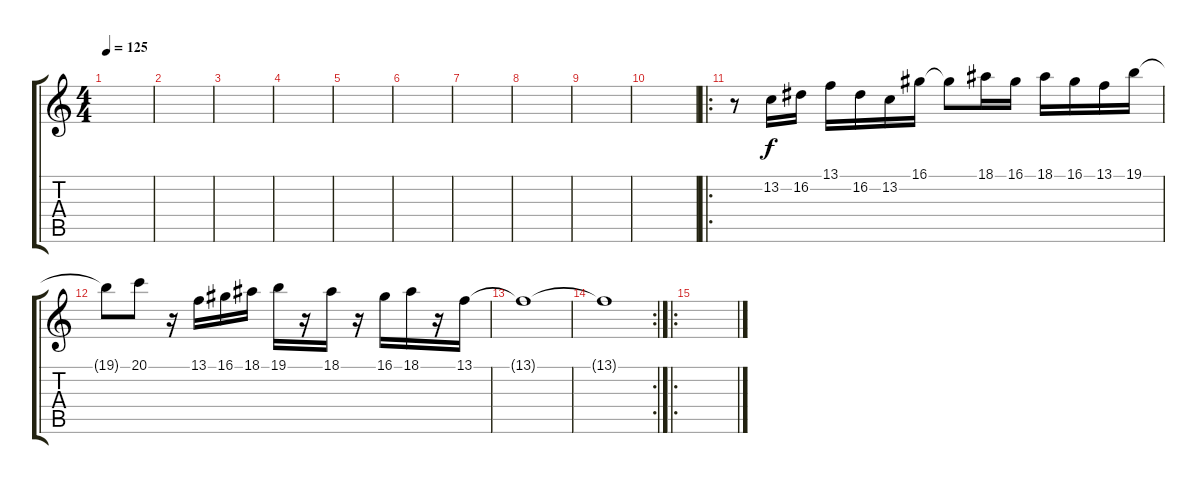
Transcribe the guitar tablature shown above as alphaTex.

\track "" {instrument stringensemble1}
\staff {score tabs}
\tuning (E4 B3 G3 D3 A2 E2) {hide}
\ts (4 4)
\tempo 125
\clef g2
\ks c
|
|
|
|
|
|
|
|
|
|
\ro
r.8 13.2.16 16.2.16 13.1.16 16.2.16 13.2.16 16.1.16 16.1{t}.8 18.1.16 16.1.16 18.1.16 16.1.16 13.1.16 19.1.16 |
19.1{t}.8 20.1.8 r.16 13.1.16 16.1.16 18.1.16 19.1.16 r.16 18.1.16 r.16 16.1.16 18.1.16 r.16 13.1.16 |
13.1{t}.1 |
\rc 2
13.1{t}.1 |
\ro
